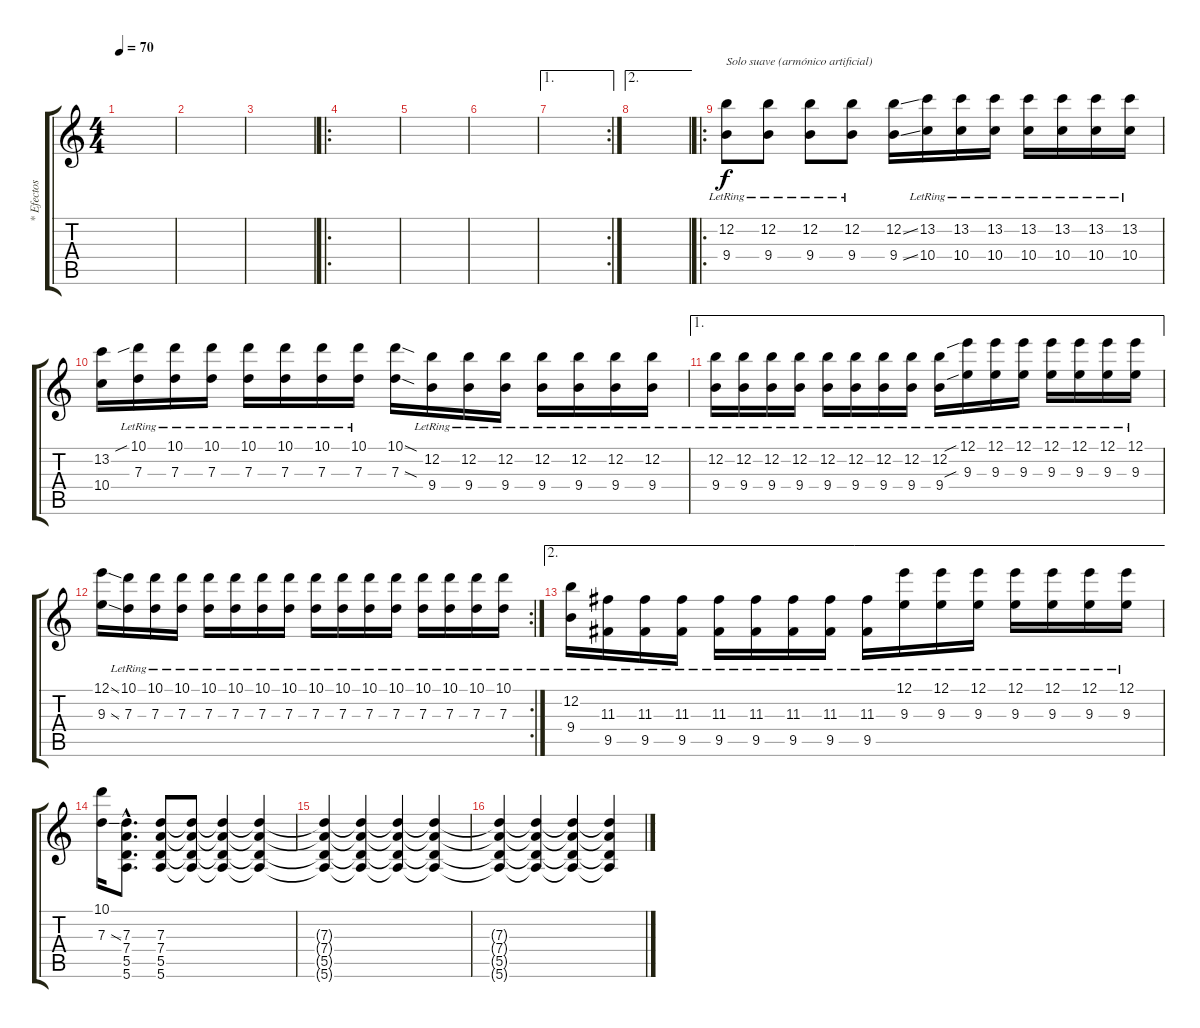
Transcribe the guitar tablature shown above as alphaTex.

\track ("* Efectos (Claudio Valenzuela)" "* Efectos ") {instrument electricguitarjazz}
\staff {score tabs}
\tuning (E4 B3 G3 D3 A2 E2) {hide}
\ts (4 4)
\tempo 70
\clef g2
\ks c
|
|
|
\ro
|
|
|
\ae 1
\rc 2
|
\ae 2
|
\ro
(12.2{lr} 9.4{lr}).8{txt "Solo suave (armónico artificial)"} (12.2{lr} 9.4{lr}).8 (12.2{lr} 9.4{lr}).8 (12.2{lr} 9.4{lr}).8 (12.2{ss} 9.4{ss}).16 (13.2{lr} 10.4{lr}).16 (13.2{lr} 10.4{lr}).16 (13.2{lr} 10.4{lr}).16 (13.2{lr} 10.4{lr}).16 (13.2{lr} 10.4{lr}).16 (13.2{lr} 10.4{lr}).16 (13.2{lr} 10.4{lr}).16 |
(13.2 10.4).16 (10.1{sib lr} 7.3{lr}).16 (10.1{lr} 7.3{lr}).16 (10.1{lr} 7.3{lr}).16 (10.1{lr} 7.3{lr}).16 (10.1{lr} 7.3{lr}).16 (10.1{lr} 7.3{lr}).16 (10.1{lr} 7.3{lr}).16 (10.1{sod} 7.3{sod}).16 (12.2{lr} 9.4{lr}).16 (12.2{lr} 9.4{lr}).16 (12.2{lr} 9.4{lr}).16 (12.2{lr} 9.4{lr}).16 (12.2{lr} 9.4{lr}).16 (12.2{lr} 9.4{lr}).16 (12.2{lr} 9.4{lr}).16 |
\ae 1
(12.2{lr} 9.4{lr}).16 (12.2{lr} 9.4{lr}).16 (12.2{lr} 9.4{lr}).16 (12.2{lr} 9.4{lr}).16 (12.2{lr} 9.4{lr}).16 (12.2{lr} 9.4{lr}).16 (12.2{lr} 9.4{lr}).16 (12.2{lr} 9.4{lr}).16 (12.2{lr} 9.4{lr}).16 (12.1{sib} 9.3{sib lr}).16 (12.1{lr} 9.3{lr}).16 (12.1{lr} 9.3{lr}).16 (12.1{lr} 9.3{lr}).16 (12.1{lr} 9.3{lr}).16 (12.1{lr} 9.3{lr}).16 (12.1{lr} 9.3{lr}).16 |
\rc 2
(12.1{ss} 9.3{ss}).16 (10.1{lr} 7.3{lr}).16 (10.1{lr} 7.3{lr}).16 (10.1{lr} 7.3{lr}).16 (10.1{lr} 7.3{lr}).16 (10.1{lr} 7.3{lr}).16 (10.1{lr} 7.3{lr}).16 (10.1{lr} 7.3{lr}).16 (10.1{lr} 7.3{lr}).16 (10.1{lr} 7.3{lr}).16 (10.1{lr} 7.3{lr}).16 (10.1{lr} 7.3{lr}).16 (10.1{lr} 7.3{lr}).16 (10.1{lr} 7.3{lr}).16 (10.1{lr} 7.3{lr}).16 (10.1{lr} 7.3{lr}).16 |
\ae 2
(12.2{lr} 9.4{lr}).16 (11.3{lr} 9.5{lr}).16 (11.3{lr} 9.5{lr}).16 (11.3{lr} 9.5{lr}).16 (11.3{lr} 9.5{lr}).16 (11.3{lr} 9.5{lr}).16 (11.3{lr} 9.5{lr}).16 (11.3{lr} 9.5{lr}).16 (11.3{lr} 9.5{lr}).16 (12.1{lr} 9.3{lr}).16 (12.1{lr} 9.3{lr}).16 (12.1{lr} 9.3{lr}).16 (12.1{lr} 9.3{lr}).16 (12.1{lr} 9.3{lr}).16 (12.1{lr} 9.3{lr}).16 (12.1{lr} 9.3{lr}).16 |
(10.1 7.3{ss}).16 (7.3{hac} 7.4{hac} 5.5{hac} 5.6{hac}).8{d instrument distortionguitar} (7.3 7.4 5.5 5.6).8 (7.3{t} 7.4{t} 5.5{t} 5.6{t}).8 (7.3{t} 7.4{t} 5.5{t} 5.6{t}).4 (7.3{t} 7.4{t} 5.5{t} 5.6{t}).4 |
(7.3{t} 7.4{t} 5.5{t} 5.6{t}).4 (7.3{t} 7.4{t} 5.5{t} 5.6{t}).4 (7.3{t} 7.4{t} 5.5{t} 5.6{t}).4 (7.3{t} 7.4{t} 5.5{t} 5.6{t}).4 |
(7.3{t} 7.4{t} 5.5{t} 5.6{t}).4 (7.3{t} 7.4{t} 5.5{t} 5.6{t}).4 (7.3{t} 7.4{t} 5.5{t} 5.6{t}).4 (7.3{t} 7.4{t} 5.5{t} 5.6{t}).4
